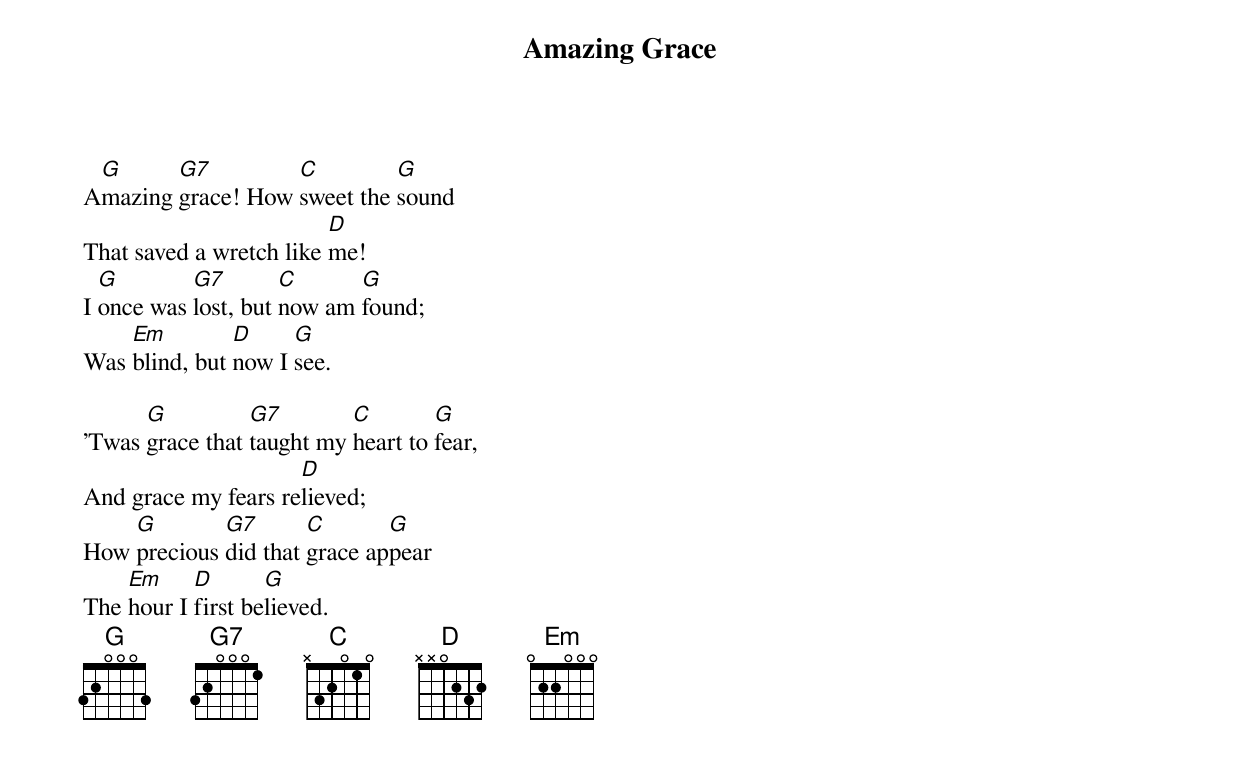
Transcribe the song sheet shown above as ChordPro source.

{title: Amazing Grace}
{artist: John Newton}
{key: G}

{start_of_verse}
A[G]mazing [G7]grace! How [C]sweet the [G]sound
That saved a wretch like [D]me!
I [G]once was [G7]lost, but [C]now am [G]found;
Was [Em]blind, but [D]now I [G]see.
{end_of_verse}

{start_of_verse}
'Twas [G]grace that [G7]taught my [C]heart to [G]fear,
And grace my fears re[D]lieved;
How [G]precious [G7]did that [C]grace ap[G]pear
The [Em]hour I [D]first be[G]lieved.
{end_of_verse}
